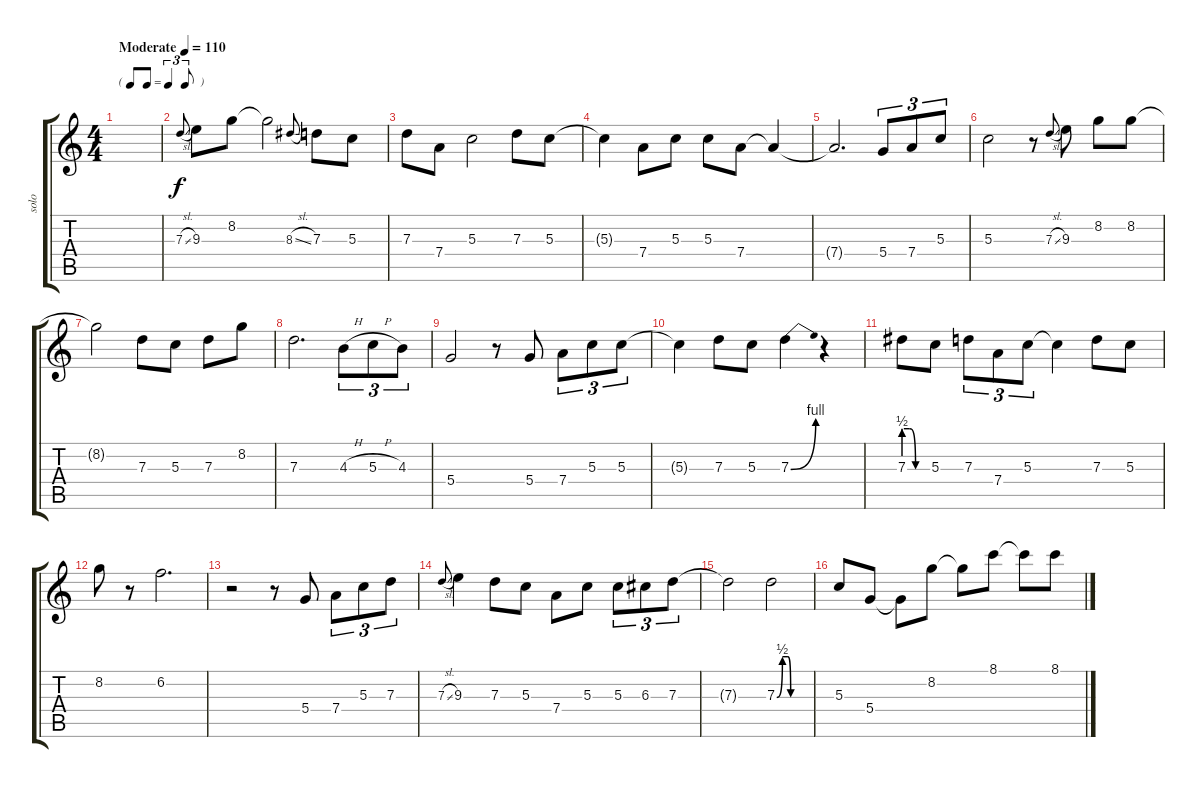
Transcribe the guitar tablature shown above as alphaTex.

\track ("solo" "solo") {instrument electricguitarjazz}
\staff {score tabs}
\tuning (E4 B3 G3 D3 A2 E2) {hide}
\ts (4 4)
\tf triplet8th
\tempo (110 "Moderate")
\clef g2
\ks c
|
7.3{sl}.8{gr onbeat} 9.3.8 8.2.8 8.2{t}.2 8.3{sl}.8{gr onbeat} 7.3.8 5.3.8 |
7.3.8 7.4.8 5.3.2 7.3.8 5.3.8 |
5.3{t}.4 7.4.8 5.3.8 5.3.8 7.4.8 7.4{t}.4 |
7.4{t}.2{d} 5.4.8{tu (3 2)} 7.4.8{tu (3 2)} 5.3.8{tu (3 2)} |
5.3.2 r.8 7.3{sl}.8{gr onbeat} 9.3.8 8.2.8 8.2.8 |
8.2{t}.2 7.3.8 5.3.8 7.3.8 8.2.8 |
7.3.2{d} 4.3{h}.8{tu (3 2)} 5.3{h}.8{tu (3 2)} 4.3.8{tu (3 2)} |
5.4.2 r.8 5.4.8 7.4.8{tu (3 2)} 5.3.8{tu (3 2)} 5.3.8{tu (3 2)} |
5.3{t}.4 7.3.8 5.3.8 7.3{be (bend 0 0 60 4)}.4 r.4 |
7.3{be (custom 0 2 15 2 30 0 60 0)}.8 5.3.8 7.3.8{tu (3 2)} 7.4.8{tu (3 2)} 5.3.8{tu (3 2)} 5.3{t}.4 7.3.8 5.3.8 |
8.2.8 r.8 6.2.2{d} |
r.2 r.8 5.4.8 7.4.8{tu (3 2)} 5.3.8{tu (3 2)} 7.3.8{tu (3 2)} |
7.3{sl}.8{gr onbeat} 9.3.4 7.3.8 5.3.8 7.4.8 5.3.8 5.3.8{tu (3 2)} 6.3.8{tu (3 2)} 7.3.8{tu (3 2)} |
7.3{t}.2 7.3{be (custom 0 0 10 2 20 2 25 0 60 0)}.2 |
5.3.8 5.4.8 5.4{t}.8 8.2.8 8.2{t}.8 8.1.8 8.1{t}.8 8.1.8
